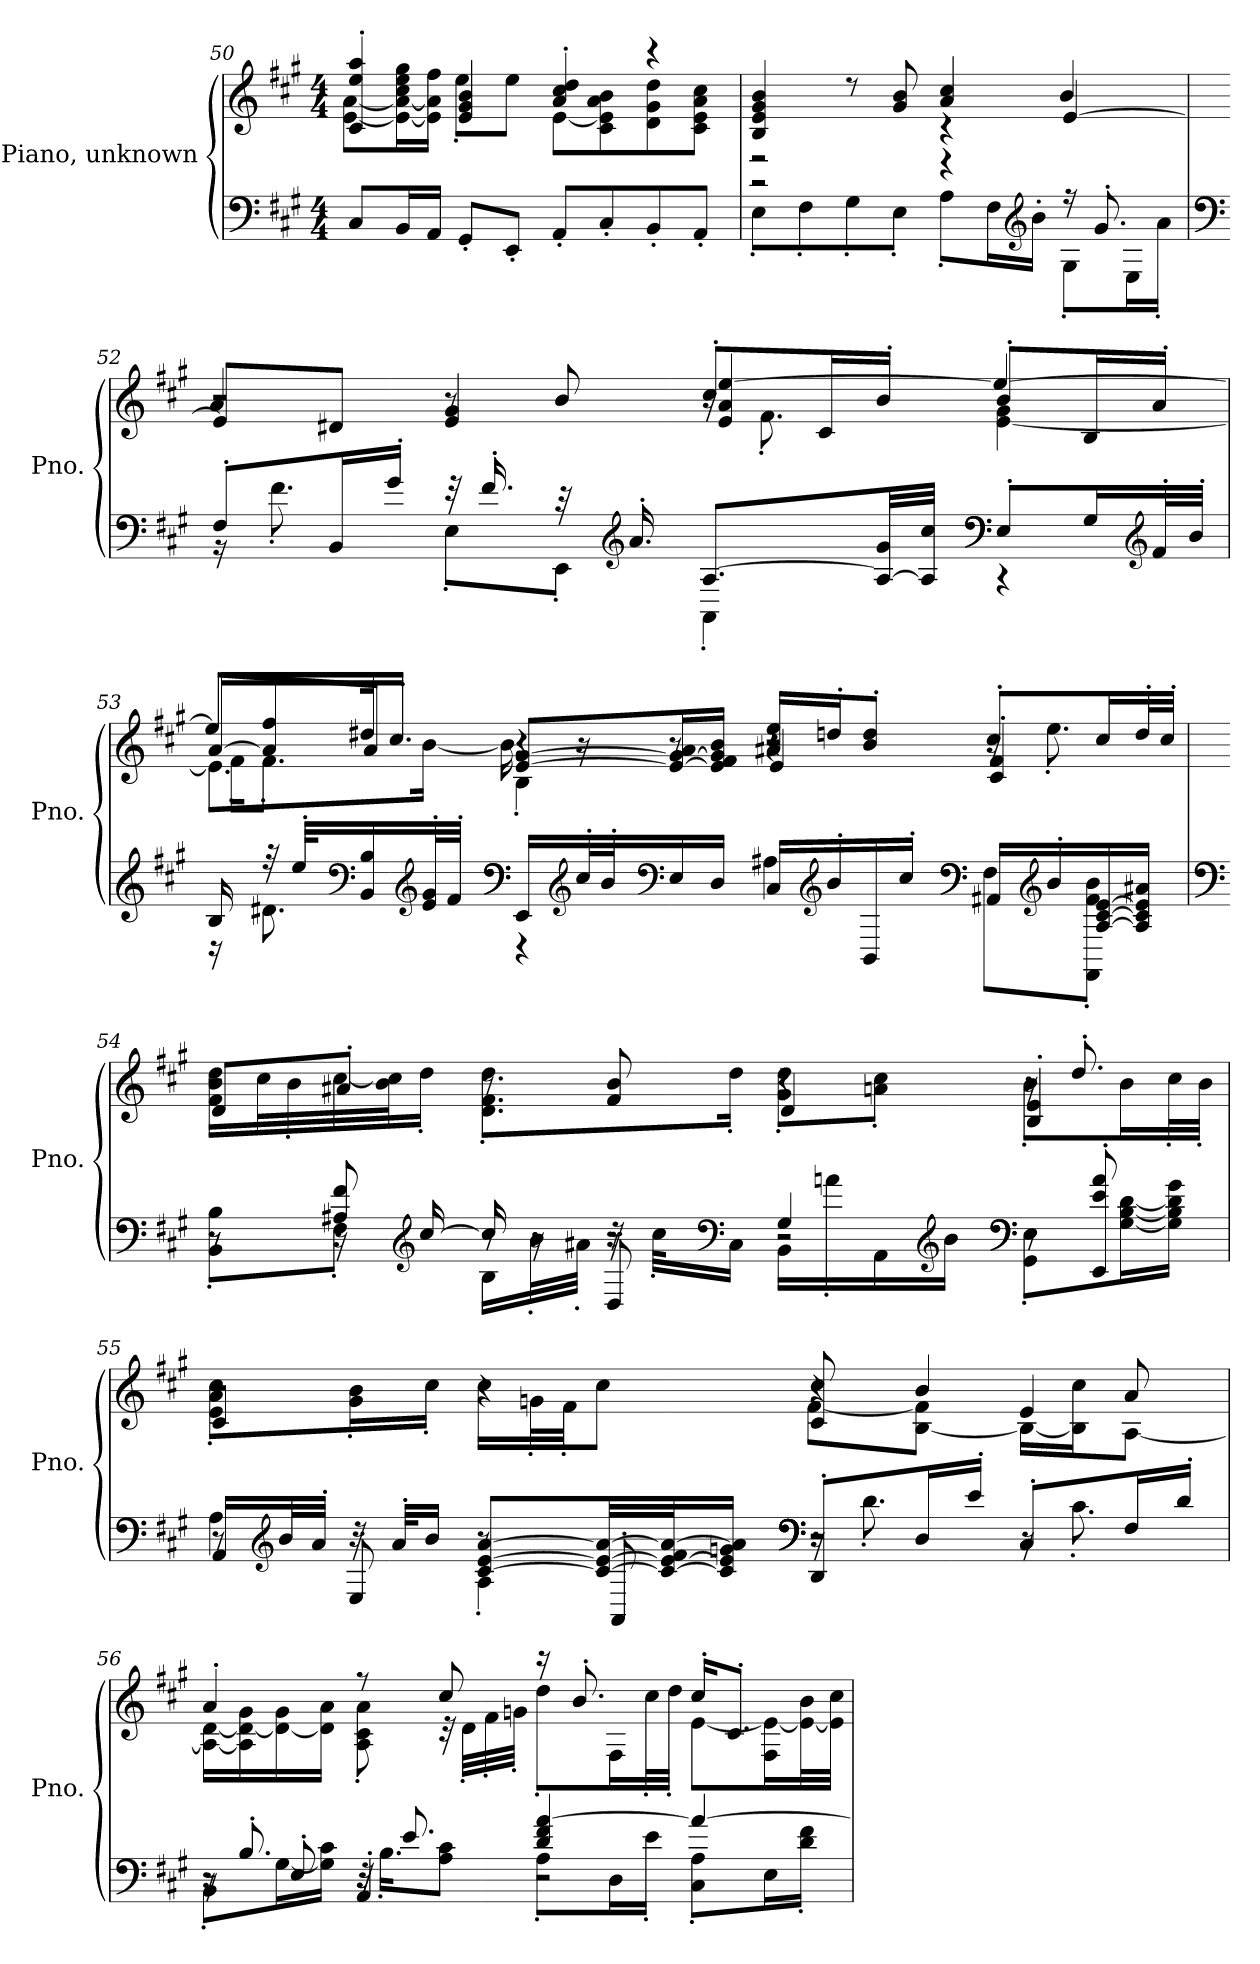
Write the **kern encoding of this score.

**kern	**kern
*part1	*part1
*staff2	*staff1
*I"Piano, unknown	*
*I'Pno.	*
*clefF4	*clefG2
*k[f#c#g#]	*k[f#c#g#]
*M4/4	*M4/4
=50	=50
*	*^
8C#/L	4c#/' 4ee/' 4aa/'	[8e\ [8a\L
16BB/L	.	16e\_ 16a\_ 16cc#\ 16ee\ 16gg#\L
16AA/JJ	.	16e\] 16a\] 16ff#\JJ
8GG#'/L	4e/ 4g#/ 4b/	8ee'\L
8EE'/J	.	8ee\J
8AA'/L	4a/' 4cc#/' 4dd/'	[8e\L
8C#'/	.	8c#\ 8e\] 8a\ 8b\
8BB'/	4r	8d\ 8g#\ 8dd\
8AA'/J	.	8c#\ 8e\ 8a\ 8cc#\J
!!LO:LB:g=z	!!
=51	=51	=51
*^	*	*
2r	8E'\L	4B/ 4e/ 4g#/ 4b/	2r
.	8F#'\	.	.
.	8G#'\	8r	.
.	8E'\J	8g#/ 8b/	.
4r	8A'\L	4a/ 4cc#/	4r
.	16F#\L	.	.
*clefG2	*	*	*
.	16b'\JJ	.	.
16r	8G#'\L	[4e/	4b/
8.g#'/	.	.	.
.	16E\L	.	.
.	16a'\JJ	.	.
*	*	*v	*v
=52	=52	=52
*clefF4	*	*
*	*	*^
*	*	*	*^
8F#'/L	16r	8e/L]	2r	4a/
.	8.f#'\	.	.	.
16BB/L	.	8d#X/J	.	.
16g#'/JJ	.	.	.	.
32r	8E'\L	8r	.	4e/ 4g#/
16.f#'/	.	.	.	.
32r	8EE'\J	8b/	.	.
*clefG2	*	*	*	*
16.a'/	.	.	.	.
[8.A/L	4AA'\	8cc#'/L	16r	4e/ 4a/ [4ee/
.	.	.	8.f#'\	.
.	.	16c#/L	.	.
32A/_ 32g#/LL	.	16b'/JJ	.	.
32A/] 32cc#/JJJ	.	.	.	.
*clefF4	*	*	*	*
8E'/L	4r	8b'/L	[4e\ 4g#\	4ee/_
16G#/L	.	16B/L	.	.
*clefG2	*	*	*	*
32f#'/L	.	16a'/JJ	.	.
32b'/JJJ	.	.	.	.
!!LO:LB:g=z
=53	=53	=53	=53	=53
*	*	*	*	*^
16B/	16r	[16a/LL	8.e\L]	8ee/L]	16f#'\KL
32r	8.d#X\	16a/] 16ff#/	.	.	8.f#'\J
32ee'/KLL	.	.	.	.	.
*clefF4	*	*	*	*	*
16BB/ 16B/	.	32dd#X'/K	.	8a/J	.
.	.	16.cc#'/JJ	.	.	.
*clefG2	*	*	*	*	*
32e/' 32g#/'L	.	.	[16b\Jk	.	.
32f#'/JJJ	.	.	.	.	.
*clefF4	*	*	*	*	*
16EE/LL	4r	[8e/ [8g#/L	16b\]	4r	4B'\
*clefG2	*	*	*	*	*
32cc#'/L	.	.	16r	.	.
32b'/J	.	.	.	.	.
*clefF4	*	*	*	*	*
16E/	.	16e/_ 16g#/_ 16a/L	8r	.	.
16D/JJ	.	16e/] 16f#/ 16g#/] 16b/JJ	.	.	.
16C#/LL	4A#X\	16a#X/ 16ee/LL	4r	4e/	2r
*clefG2	*	*	*	*	*
16b'/	.	16ddn'/J	.	.	.
16BB/	.	8b/' 8dd/'J	.	.	.
16cc#'/JJ	.	.	.	.	.
*clefF4	*	*	*	*	*
16AA#X/LL	8F#\L	8cc#'/L	16r	4c#/' 4f#/'	.
*clefG2	*	*	*	*	*
16b'/	.	.	8.ee'\	.	.
[16A#/ [16c#/ [16e/	8FF#\' 8f#\' 8b\'J	16cc#/L	.	.	.
16A#/] 16c#/] 16e/] 16a#X/JJ	.	32dd'/L	.	.	.
.	.	32cc#'/JJJ	.	.	.
*v	*v	*	*	*	*
*	*v	*v	*v	*v
!!LO:LB:g=z
=54	=54
*clefF4	*
*^	*^
*	*^	*	*^
8r	8BB\' 8B\'L	8r	2r	16f#\ 16b\ 16dd\LL	8d/L
.	.	.	.	32cc#\L	.
.	.	.	.	32b'\	.
16r	8F#'\J	8A#X/ 8f#/	.	[32cc#\	8a#X'/J
.	.	.	.	32b\ 32cc#\]J	.
*clefG2	*	*	*	*	*
[16cc#/	.	.	.	16dd'\JJ	.
16cc#/]	16B\LL	8r	.	8.d\' 8.f#\' 8.dd\'L	8r
16r	32b'\L	.	.	.	.
.	32a#X'\JJJ	.	.	.	.
8r	32r	8D'/	.	.	8f#/ 8b/
.	32cc#'\KLL	.	.	.	.
*clefF4	*	*	*	*	*
.	16C#\JJ	.	.	16dd'\Jk	.
2r	16BB\LL	4G#/	4r	8g#\' 8dd\'L	4d/
.	16an'\	.	.	.	.
.	16AA\	.	.	8an\' 8cc#\'J	.
*clefG2	*	*	*	*	*
.	16b\JJ	.	.	.	.
*clefF4	*	*	*	*	*
.	8GG#\' 8E\'L	8r	16r	8b'\L	4B/' 4e/'
.	.	.	8.dd'/	.	.
.	[16G#\ [16B\ [16d\L	8EE/' 8e/' 8a/'	.	16b\L	.
.	16G#\] 16B\] 16d\] 16g#\JJ	.	.	32cc#'\L	.
.	.	.	.	32b'\JJJ	.
!!LO:PB:g=z	!!	!!
=55	=55	=55	=55	=55	=55
16AA/LL	4A\	8r	4c#/	8e\' 8a\' 8cc#\'L	2r
*clefG2	*	*	*	*	*
32b/L	.	.	.	.	.
32a'/JJJ	.	.	.	.	.
32r	.	8E'/	.	16g#\' 16b\'L	.
32a'/KLL	.	.	.	.	.
16b/JJ	.	.	.	16cc#'\JJ	.
[8c#/ [8e/ [8a/L	4A'\	8r	4r	16cc#\LL	.
.	.	.	.	32gn'\L	.
.	.	.	.	32f#'\JJ	.
32c#/_ 32e/_ 32a/_LL	.	8AA'/	.	8cc#\J	.
32c#/_ 32e/_ 32f#/ 32a/_J	.	.	.	.	.
16c#/] 16e/] 16gn/ 16a/]JJ	.	.	.	.	.
*clefF4	*	*	*	*	*
8DD'/L	16r	2r	8c#/ 8cc#/	[8f#\L	4r
.	8.d'\	.	.	.	.
16D/L	.	.	4b/	[8B\ 8f#\]J	.
16e'/JJ	.	.	.	.	.
8C#'/L	16r	.	.	16B\LL_	4e/
.	8.c#'\	.	.	16B\] 16cc#\J	.
16F#/L	.	.	8a/	[8A\J	.
16d'/JJ	.	.	.	.	.
*	*	*	*	*v	*v
!!LO:LB:g=z
=56	=56	=56	=56	=56
16r	8BB'\L	8r	4a'/	16A\_ [16d\LL
8.B'/	.	.	.	16A\] 16d\_ 16g#\
.	[16G#\L	8E'/	.	16d\_ 16g#\
.	16G#\] 16c#\JJ	.	.	16d\] 16a\JJ
16r	32r	4AA'/	8r	8A\' 8c#\' 8a\'
.	16.B'\KL	.	.	.
8.e/	.	.	.	.
.	8A\ 8c#\J	.	8cc#/	32r
.	.	.	.	32d'\LLL
.	.	.	.	32f#'\
.	.	.	.	32gn'\JJJ
4d/ 4f#/ [4a/	8A'\L	2r	16r	8dd'\L
.	.	.	8.b'/	.
.	16D\L	.	.	16F#\L
.	16e'\JJ	.	.	32cc#'\L
.	.	.	.	32dd'\JJJ
4a/_	8C#\' 8A\'L	.	16cc#'/KL	[8e\L
.	.	.	8.c#'/J	.
.	16E\L	.	.	16F#\ 16e\_L
.	16d\' 16f#\'JJ	.	.	32e\_ 32b\L
.	.	.	.	32e\] 32cc#\JJJ
*v	*v	*v	*	*
*	*v	*v
=	=
*-	*-
